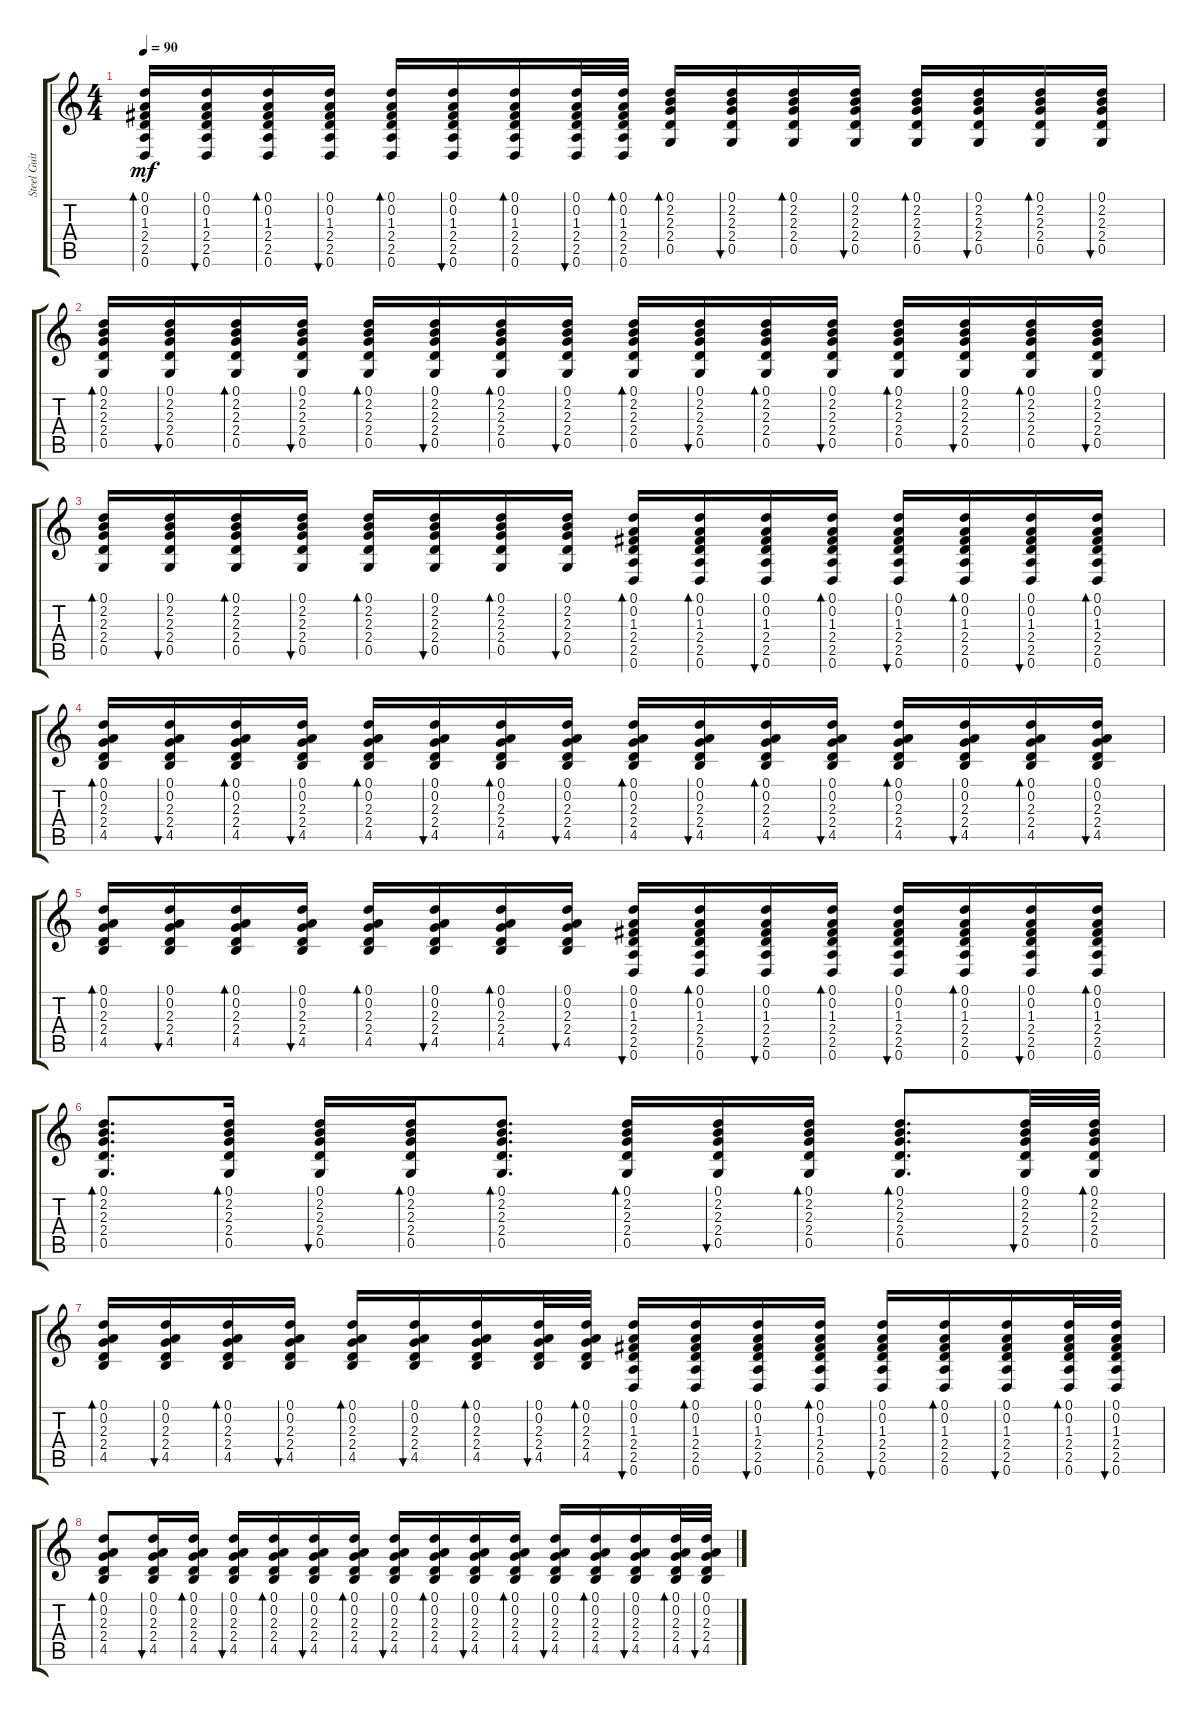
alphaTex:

\track ("Steel Guitar" "Steel Guit") {instrument acousticguitarsteel}
\staff {score tabs}
\tuning (D4 A3 F3 C3 G2 D2) {hide}
\ts (4 4)
\tempo 90
\clef g2
\ks c
(0.1 0.2 1.3 2.4 2.5 0.6).16{bd 30 dy mf} (0.1 0.2 1.3 2.4 2.5 0.6).16{bu 30} (0.1 0.2 1.3 2.4 2.5 0.6).16{bd 30} (0.1 0.2 1.3 2.4 2.5 0.6).16{bu 30} (0.1 0.2 1.3 2.4 2.5 0.6).16{bd 30} (0.1 0.2 1.3 2.4 2.5 0.6).16{bu 30} (0.1 0.2 1.3 2.4 2.5 0.6).16{bd 30} (0.1 0.2 1.3 2.4 2.5 0.6).32{bu 30} (0.1 0.2 1.3 2.4 2.5 0.6).32{bd 30} (0.1 2.2 2.3 2.4 0.5).16{bd 30} (0.1 2.2 2.3 2.4 0.5).16{bu 30} (0.1 2.2 2.3 2.4 0.5).16{bd 30} (0.1 2.2 2.3 2.4 0.5).16{bu 30} (0.1 2.2 2.3 2.4 0.5).16{bd 30} (0.1 2.2 2.3 2.4 0.5).16{bu 30} (0.1 2.2 2.3 2.4 0.5).16{bd 30} (0.1 2.2 2.3 2.4 0.5).16{bu 30} |
(0.1 2.2 2.3 2.4 0.5).16{bd 30} (0.1 2.2 2.3 2.4 0.5).16{bu 30} (0.1 2.2 2.3 2.4 0.5).16{bd 30} (0.1 2.2 2.3 2.4 0.5).16{bu 30} (0.1 2.2 2.3 2.4 0.5).16{bd 30} (0.1 2.2 2.3 2.4 0.5).16{bu 30} (0.1 2.2 2.3 2.4 0.5).16{bd 30} (0.1 2.2 2.3 2.4 0.5).16{bu 30} (0.1 2.2 2.3 2.4 0.5).16{bd 30} (0.1 2.2 2.3 2.4 0.5).16{bu 30} (0.1 2.2 2.3 2.4 0.5).16{bd 30} (0.1 2.2 2.3 2.4 0.5).16{bu 30} (0.1 2.2 2.3 2.4 0.5).16{bd 30} (0.1 2.2 2.3 2.4 0.5).16{bu 30} (0.1 2.2 2.3 2.4 0.5).16{bd 30} (0.1 2.2 2.3 2.4 0.5).16{bu 30} |
(0.1 2.2 2.3 2.4 0.5).16{bd 30} (0.1 2.2 2.3 2.4 0.5).16{bu 30} (0.1 2.2 2.3 2.4 0.5).16{bd 30} (0.1 2.2 2.3 2.4 0.5).16{bu 30} (0.1 2.2 2.3 2.4 0.5).16{bd 30} (0.1 2.2 2.3 2.4 0.5).16{bu 30} (0.1 2.2 2.3 2.4 0.5).16{bd 30} (0.1 2.2 2.3 2.4 0.5).16{bu 30} (0.1 0.2 1.3 2.4 2.5 0.6).16{bd 30} (0.1 0.2 1.3 2.4 2.5 0.6).16{bd 30} (0.1 0.2 1.3 2.4 2.5 0.6).16{bu 30} (0.1 0.2 1.3 2.4 2.5 0.6).16{bd 30} (0.1 0.2 1.3 2.4 2.5 0.6).16{bu 30} (0.1 0.2 1.3 2.4 2.5 0.6).16{bd 30} (0.1 0.2 1.3 2.4 2.5 0.6).16{bu 30} (0.1 0.2 1.3 2.4 2.5 0.6).16{bd 30} |
(0.1 0.2 2.3 2.4 4.5).16{bd 30} (0.1 0.2 2.3 2.4 4.5).16{bu 30} (0.1 0.2 2.3 2.4 4.5).16{bd 30} (0.1 0.2 2.3 2.4 4.5).16{bu 30} (0.1 0.2 2.3 2.4 4.5).16{bd 30} (0.1 0.2 2.3 2.4 4.5).16{bu 30} (0.1 0.2 2.3 2.4 4.5).16{bd 30} (0.1 0.2 2.3 2.4 4.5).16{bu 30} (0.1 0.2 2.3 2.4 4.5).16{bd 30} (0.1 0.2 2.3 2.4 4.5).16{bu 30} (0.1 0.2 2.3 2.4 4.5).16{bd 30} (0.1 0.2 2.3 2.4 4.5).16{bu 30} (0.1 0.2 2.3 2.4 4.5).16{bd 30} (0.1 0.2 2.3 2.4 4.5).16{bu 30} (0.1 0.2 2.3 2.4 4.5).16{bd 30} (0.1 0.2 2.3 2.4 4.5).16{bu 30} |
(0.1 0.2 2.3 2.4 4.5).16{bd 30} (0.1 0.2 2.3 2.4 4.5).16{bu 30} (0.1 0.2 2.3 2.4 4.5).16{bd 30} (0.1 0.2 2.3 2.4 4.5).16{bu 30} (0.1 0.2 2.3 2.4 4.5).16{bd 30} (0.1 0.2 2.3 2.4 4.5).16{bu 30} (0.1 0.2 2.3 2.4 4.5).16{bd 30} (0.1 0.2 2.3 2.4 4.5).16{bu 30} (0.1 0.2 1.3 2.4 2.5 0.6).16{bu 30} (0.1 0.2 1.3 2.4 2.5 0.6).16{bd 30} (0.1 0.2 1.3 2.4 2.5 0.6).16{bu 30} (0.1 0.2 1.3 2.4 2.5 0.6).16{bd 30} (0.1 0.2 1.3 2.4 2.5 0.6).16{bu 30} (0.1 0.2 1.3 2.4 2.5 0.6).16{bd 30} (0.1 0.2 1.3 2.4 2.5 0.6).16{bu 30} (0.1 0.2 1.3 2.4 2.5 0.6).16{bd 30} |
(0.1 2.2 2.3 2.4 0.5).8{d bd 30} (0.1 2.2 2.3 2.4 0.5).16{bd 30} (0.1 2.2 2.3 2.4 0.5).16{bu 30} (0.1 2.2 2.3 2.4 0.5).16{bd 30} (0.1 2.2 2.3 2.4 0.5).8{d bd 30} (0.1 2.2 2.3 2.4 0.5).16{bd 30} (0.1 2.2 2.3 2.4 0.5).16{bu 30} (0.1 2.2 2.3 2.4 0.5).16{bd 30} (0.1 2.2 2.3 2.4 0.5).8{d bd 30} (0.1 2.2 2.3 2.4 0.5).32{bu 30} (0.1 2.2 2.3 2.4 0.5).32{bd 30} |
(0.1 0.2 2.3 2.4 4.5).16{bd 30} (0.1 0.2 2.3 2.4 4.5).16{bu 30} (0.1 0.2 2.3 2.4 4.5).16{bd 30} (0.1 0.2 2.3 2.4 4.5).16{bu 30} (0.1 0.2 2.3 2.4 4.5).16{bd 30} (0.1 0.2 2.3 2.4 4.5).16{bu 30} (0.1 0.2 2.3 2.4 4.5).16{bd 30} (0.1 0.2 2.3 2.4 4.5).32{bu 30} (0.1 0.2 2.3 2.4 4.5).32{bd 30} (0.1 0.2 1.3 2.4 2.5 0.6).16{bu 30} (0.1 0.2 1.3 2.4 2.5 0.6).16{bd 30} (0.1 0.2 1.3 2.4 2.5 0.6).16{bu 30} (0.1 0.2 1.3 2.4 2.5 0.6).16{bd 30} (0.1 0.2 1.3 2.4 2.5 0.6).16{bu 30} (0.1 0.2 1.3 2.4 2.5 0.6).16{bd 30} (0.1 0.2 1.3 2.4 2.5 0.6).16{bu 30} (0.1 0.2 1.3 2.4 2.5 0.6).32{bd 30} (0.1 0.2 1.3 2.4 2.5 0.6).32{bu 30} |
(0.1 0.2 2.3 2.4 4.5).8{bd 30} (0.1 0.2 2.3 2.4 4.5).16{bu 30} (0.1 0.2 2.3 2.4 4.5).16{bd 30} (0.1 0.2 2.3 2.4 4.5).16{bu 30} (0.1 0.2 2.3 2.4 4.5).16{bd 30} (0.1 0.2 2.3 2.4 4.5).16{bu 30} (0.1 0.2 2.3 2.4 4.5).16{bd 30} (0.1 0.2 2.3 2.4 4.5).16{bu 30} (0.1 0.2 2.3 2.4 4.5).16{bd 30} (0.1 0.2 2.3 2.4 4.5).16{bu 30} (0.1 0.2 2.3 2.4 4.5).16{bd 30} (0.1 0.2 2.3 2.4 4.5).16{bu 30} (0.1 0.2 2.3 2.4 4.5).16{bd 30} (0.1 0.2 2.3 2.4 4.5).16{bu 30} (0.1 0.2 2.3 2.4 4.5).32{bd 30} (0.1 0.2 2.3 2.4 4.5).32{bu 30}
